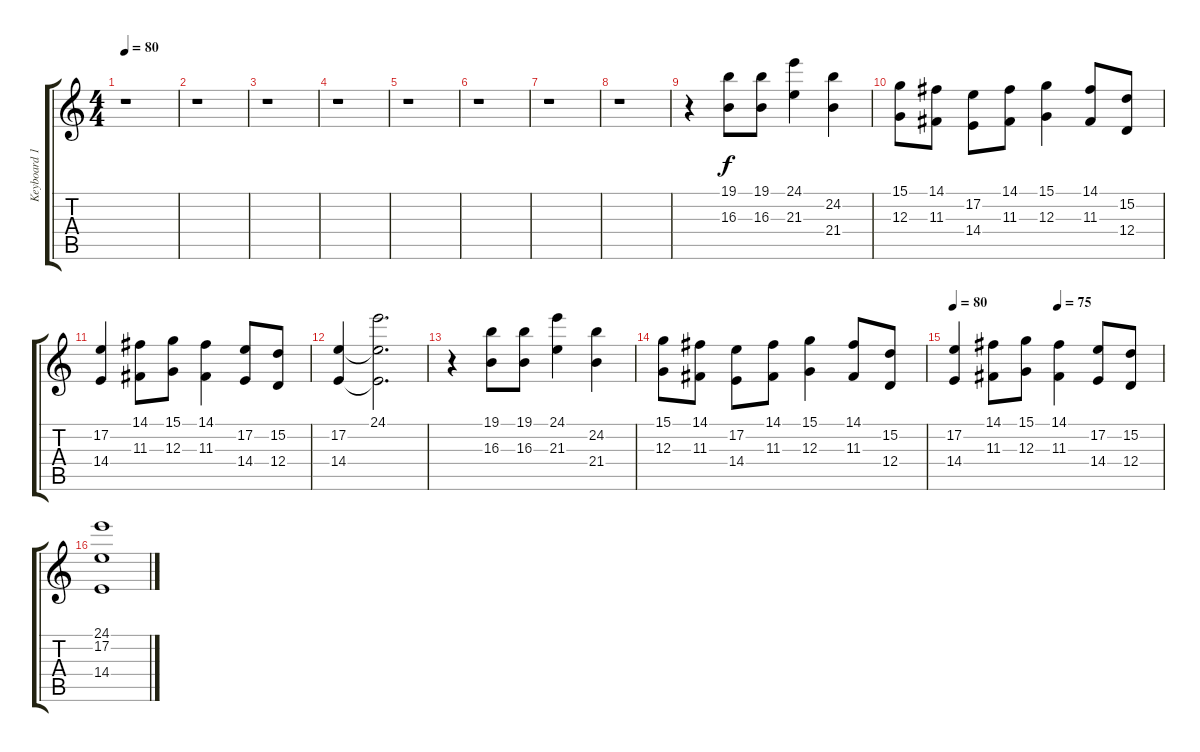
\track ("Keyboard 1" "Keyboard 1") {instrument pad4choir}
\staff {score tabs}
\tuning (E4 B3 G3 D3 A2 E2) {hide}
\ts (4 4)
\tempo 80
\clef g2
\ks c
r.1{dy f} |
r.1 |
r.1 |
r.1 |
r.1 |
r.1 |
r.1 |
r.1 |
r.4 (19.1 16.3).8 (19.1 16.3).8 (24.1 21.3).4 (24.2 21.4).4 |
(15.1 12.3).8 (14.1 11.3).8 (17.2 14.4).8 (14.1 11.3).8 (15.1 12.3).4 (14.1 11.3).8 (15.2 12.4).8 |
(17.2 14.4).4 (14.1 11.3).8 (15.1 12.3).8 (14.1 11.3).4 (17.2 14.4).8 (15.2 12.4).8 |
(17.2 14.4).4 (24.1 17.2{t} 14.4{t}).2{d} |
r.4 (19.1 16.3).8 (19.1 16.3).8 (24.1 21.3).4 (24.2 21.4).4 |
(15.1 12.3).8 (14.1 11.3).8 (17.2 14.4).8 (14.1 11.3).8 (15.1 12.3).4 (14.1 11.3).8 (15.2 12.4).8 |
\tempo 80
\tempo (75 0.5)
(17.2 14.4).4 (14.1 11.3).8 (15.1 12.3).8 (14.1 11.3).4 (17.2 14.4).8 (15.2 12.4).8 |
(24.1 17.2 14.4).1
